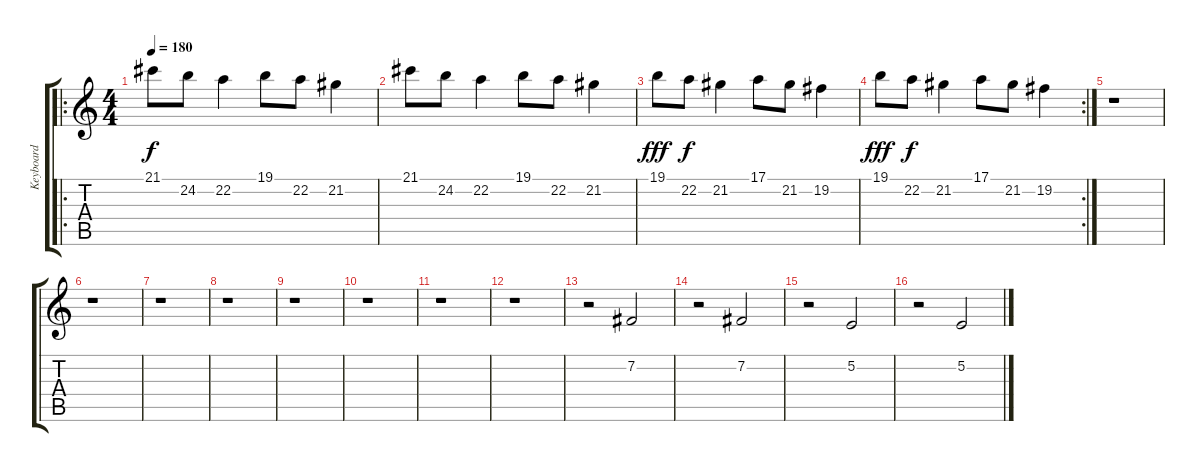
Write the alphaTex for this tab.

\track ("Keyboard" "Keyboard") {instrument electricgrandpiano}
\staff {score tabs}
\tuning (E4 B3 G3 D3 A2 E2) {hide}
\ro
\ts (4 4)
\tempo 180
\clef g2
\ks c
21.1.8{dy f} 24.2.8 22.2.4 19.1.8 22.2.8 21.2.4 |
21.1.8 24.2.8 22.2.4 19.1.8 22.2.8 21.2.4 |
19.1.8{dy fff} 22.2.8{dy f} 21.2.4 17.1.8 21.2.8 19.2.4 |
\rc 2
19.1.8{dy fff} 22.2.8{dy f} 21.2.4 17.1.8 21.2.8 19.2.4 |
r.1 |
r.1 |
r.1 |
r.1 |
r.1 |
r.1 |
r.1 |
r.1 |
r.2 7.2.2 |
r.2 7.2.2 |
r.2 5.2.2 |
r.2 5.2.2
